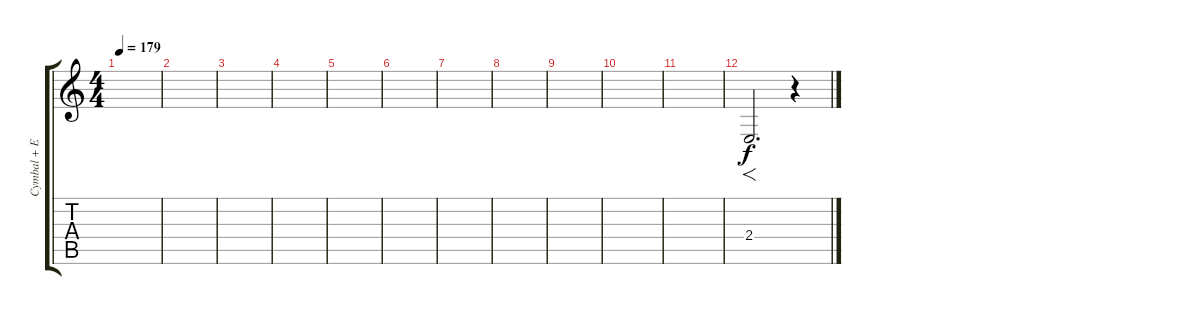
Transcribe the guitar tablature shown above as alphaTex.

\track ("Cymbal + Extra Guitar" "Cymbal + E") {instrument reversecymbal}
\staff {score tabs}
\tuning (E4 B3 G3 D3 A2 D2) {hide}
\ts (4 4)
\tempo 179
\clef g2
\ks c
|
|
|
|
|
|
|
|
|
|
|
2.4.2{f d} r.4
